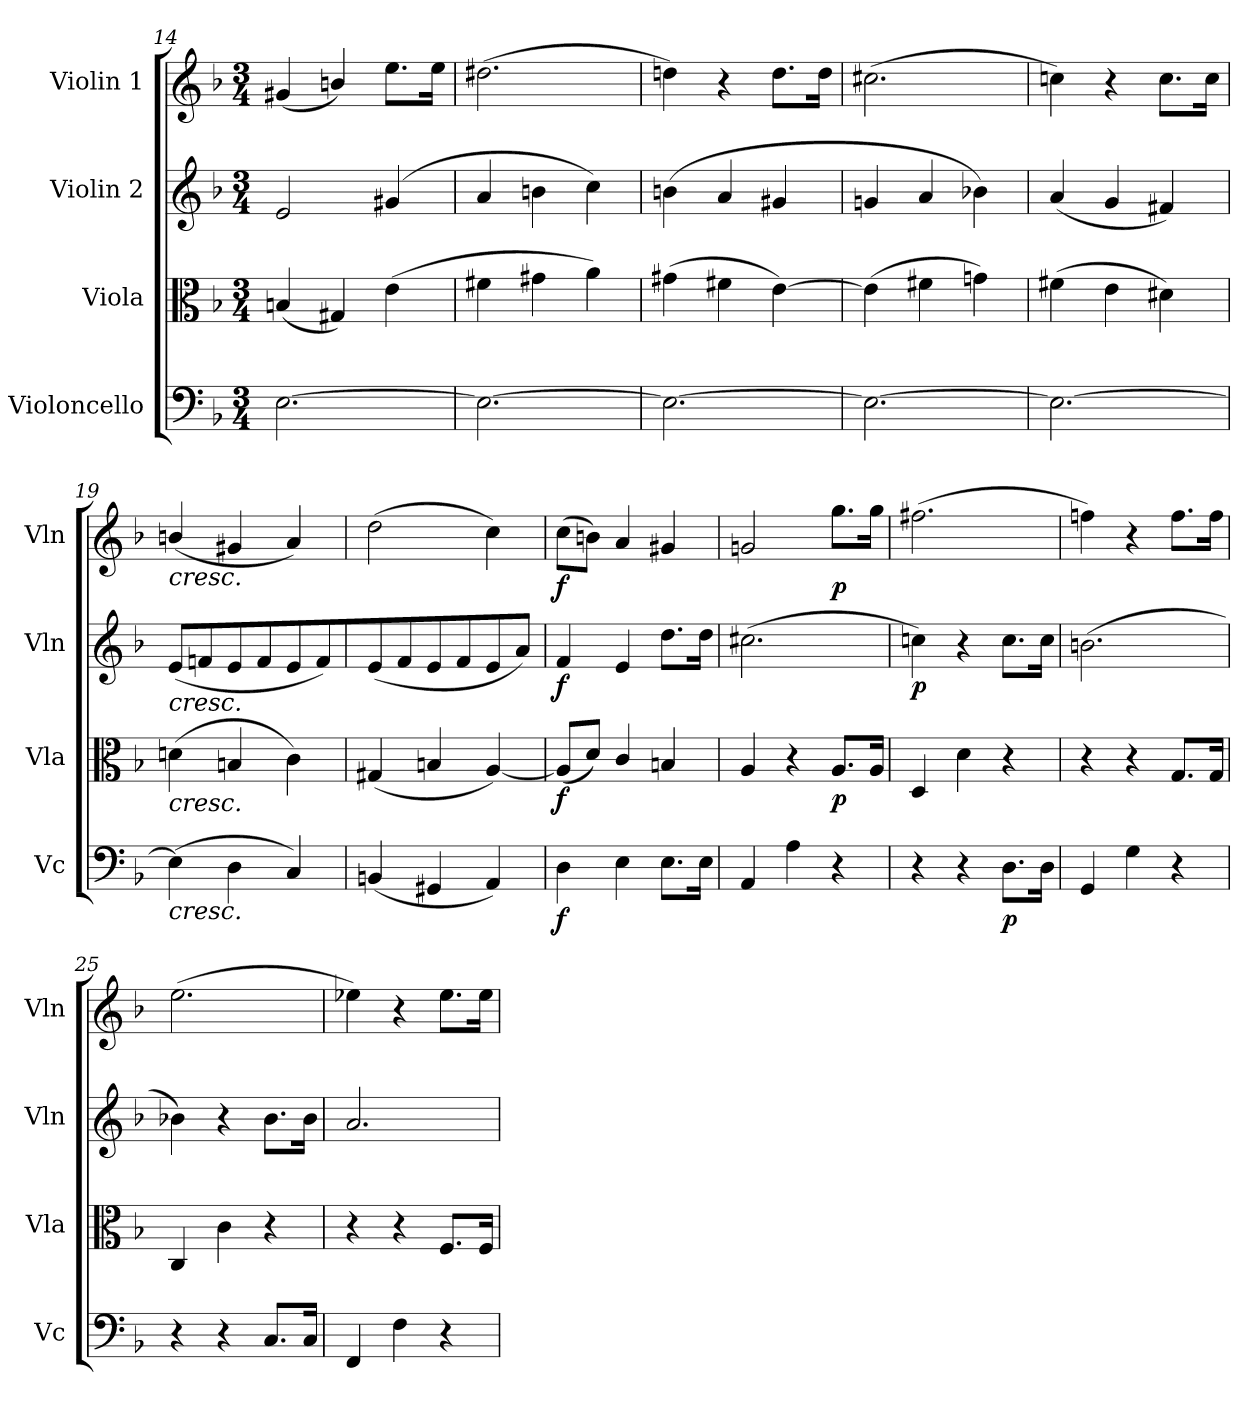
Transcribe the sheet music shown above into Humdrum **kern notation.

**kern	**dynam	**kern	**dynam	**kern	**dynam	**kern	**dynam
*part4	*part4	*part3	*part3	*part2	*part2	*part1	*part1
*staff4	*staff4	*staff3	*staff3	*staff2	*staff2	*staff1	*staff1
*I"Violoncello	*	*I"Viola	*	*I"Violin 2	*	*I"Violin 1	*
*I'Vc	*	*I'Vla	*	*I'Vln	*	*I'Vln	*
*clefF4	*	*clefC3	*	*clefG2	*	*clefG2	*
*k[b-]	*	*k[b-]	*	*k[b-]	*	*k[b-]	*
*M3/4	*	*M3/4	*	*M3/4	*	*M3/4	*
=14	=14	=14	=14	=14	=14	=14	=14
[>2.E\	.	(<4Bn/	.	2e/	.	(<4g#X/	.
.	.	4G#X/)	.	.	.	4bn/)	.
.	.	(>4e\	.	(>4g#X/	.	8.ee\L	.
.	.	.	.	.	.	16ee\Jk	.
=15	=15	=15	=15	=15	=15	=15	=15
2.E\_	.	4f#X\	.	4a/	.	(2.dd#X\	.
.	.	4g#X\	.	4bn\	.	.	.
.	.	4a\)	.	4cc\)	.	.	.
=16	=16	=16	=16	=16	=16	=16	=16
2.E\_	.	(>4g#X\	.	(<4bn\	.	4ddn\)	.
.	.	4f#X\	.	4a/	.	4r	.
.	.	[>4e\)	.	4g#X/	.	8.dd\L	.
.	.	.	.	.	.	16dd\Jk	.
=17	=17	=17	=17	=17	=17	=17	=17
2.E\_	.	(>4e\]	.	4gn/	.	(2.cc#X\	.
.	.	4f#X\	.	4a/	.	.	.
.	.	4gn\)	.	4b-X\)	.	.	.
=18	=18	=18	=18	=18	=18	=18	=18
2.E\_	.	(>4f#X\	.	(4a/	.	4ccn\)	.
.	.	4e\	.	4g/	.	4r	.
.	.	4d#X\)	.	4f#X/)	.	8.cc\L	.
.	.	.	.	.	.	16cc\Jk	.
=19	=19	=19	=19	=19	=19	=19	=19
!	!	!	!	!	!	!LO:TX:b:i:t=cresc.	!
!	!	!	!	!LO:TX:b:i:t=cresc.	!	!	!
!	!	!LO:TX:b:i:t=cresc.	!	!	!	!	!
!LO:TX:b:i:t=cresc.	!	!	!	!	!	!	!
(4E\]	.	(>4dn\	.	(8e/L	.	(<4bn/	.
.	.	.	.	8fn/	.	.	.
4D\	.	4Bn/	.	8e/	.	4g#X/	.
.	.	.	.	8f/	.	.	.
4C/)	.	4c\)	.	8e/	.	4a/)	.
.	.	.	.	8f/)	.	.	.
=20	=20	=20	=20	=20	=20	=20	=20
(<4BBn/	.	(<4G#X/	.	(8e/	.	(>2dd\	.
.	.	.	.	8f/	.	.	.
4GG#X/	.	4Bn/	.	8e/	.	.	.
.	.	.	.	8f/	.	.	.
4AA/)	.	[<4A/)	.	8e/	.	4cc\)	.
.	.	.	.	8a/J)	.	.	.
=21	=21	=21	=21	=21	=21	=21	=21
!	!LO:DY:b	!	!LO:DY:b	!	!LO:DY:b	!	!LO:DY:b
4D\	f	(8A/L]	f	4f/	f	(>8cc\L	f
.	.	8d/J)	.	.	.	8bn\J)	.
4E\	.	4c/	.	4e/	.	4a/	.
8.E\L	.	4Bn/	.	8.dd\L	.	4g#X/	.
16E\Jk	.	.	.	16dd\Jk	.	.	.
!!LO:LB:g=z
=22	=22	=22	=22	=22	=22	=22	=22
4AA/	.	4A/	.	(2.cc#X\	.	2gn/	.
4A\	.	4r	.	.	.	.	.
!	!	!	!LO:DY:b	!	!	!	!LO:DY:b
4r	.	8.A/L	p	.	.	8.gg\L	p
.	.	16A/Jk	.	.	.	16gg\Jk	.
=23	=23	=23	=23	=23	=23	=23	=23
!	!	!	!	!	!LO:DY:b	!	!
4r	.	4D/	.	4ccn\)	p	(2.ff#X\	.
4r	.	4d\	.	4r	.	.	.
!	!LO:DY:b	!	!	!	!	!	!
8.D\L	p	4r	.	8.cc\L	.	.	.
16D\Jk	.	.	.	16cc\Jk	.	.	.
!!LO:LB:g=z
=24	=24	=24	=24	=24	=24	=24	=24
4GG/	.	4r	.	(2.bn\	.	4ffn\)	.
4G\	.	4r	.	.	.	4r	.
4r	.	8.G/L	.	.	.	8.ff\L	.
.	.	16G/Jk	.	.	.	16ff\Jk	.
=25	=25	=25	=25	=25	=25	=25	=25
4r	.	4C/	.	4b-X\)	.	(2.ee\	.
4r	.	4c\	.	4r	.	.	.
8.C/L	.	4r	.	8.b-\L	.	.	.
16C/Jk	.	.	.	16b-\Jk	.	.	.
=26	=26	=26	=26	=26	=26	=26	=26
4FF/	.	4r	.	2.a/	.	4ee-X\)	.
4F\	.	4r	.	.	.	4r	.
4r	.	8.F/L	.	.	.	8.ee-\L	.
.	.	16F/Jk	.	.	.	16ee-\Jk	.
=	=	=	=	=	=	=	=
*-	*-	*-	*-	*-	*-	*-	*-
